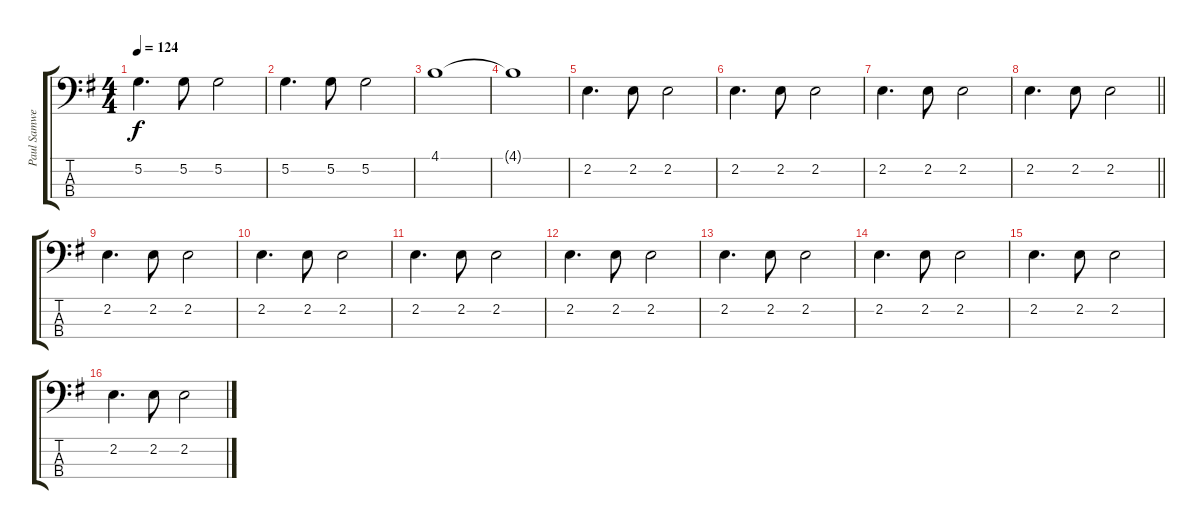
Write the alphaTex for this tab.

\track ("Paul Samwell-Smith - Bass" "Paul Samwe") {instrument electricbasspick}
\staff {score tabs}
\tuning (G2 D2 A1 E1) {hide}
\ts (4 4)
\tempo 124
\clef f4
\ks g
5.2.4{d dy f} 5.2.8 5.2.2 |
5.2.4{d} 5.2.8 5.2.2 |
4.1.1 |
4.1{t}.1 |
2.2.4{d} 2.2.8 2.2.2 |
2.2.4{d} 2.2.8 2.2.2 |
2.2.4{d} 2.2.8 2.2.2 |
\barLineRight lightlight
2.2.4{d} 2.2.8 2.2.2 |
2.2.4{d} 2.2.8 2.2.2 |
2.2.4{d} 2.2.8 2.2.2 |
2.2.4{d} 2.2.8 2.2.2 |
2.2.4{d} 2.2.8 2.2.2 |
2.2.4{d} 2.2.8 2.2.2 |
2.2.4{d} 2.2.8 2.2.2 |
2.2.4{d} 2.2.8 2.2.2 |
2.2.4{d} 2.2.8 2.2.2
